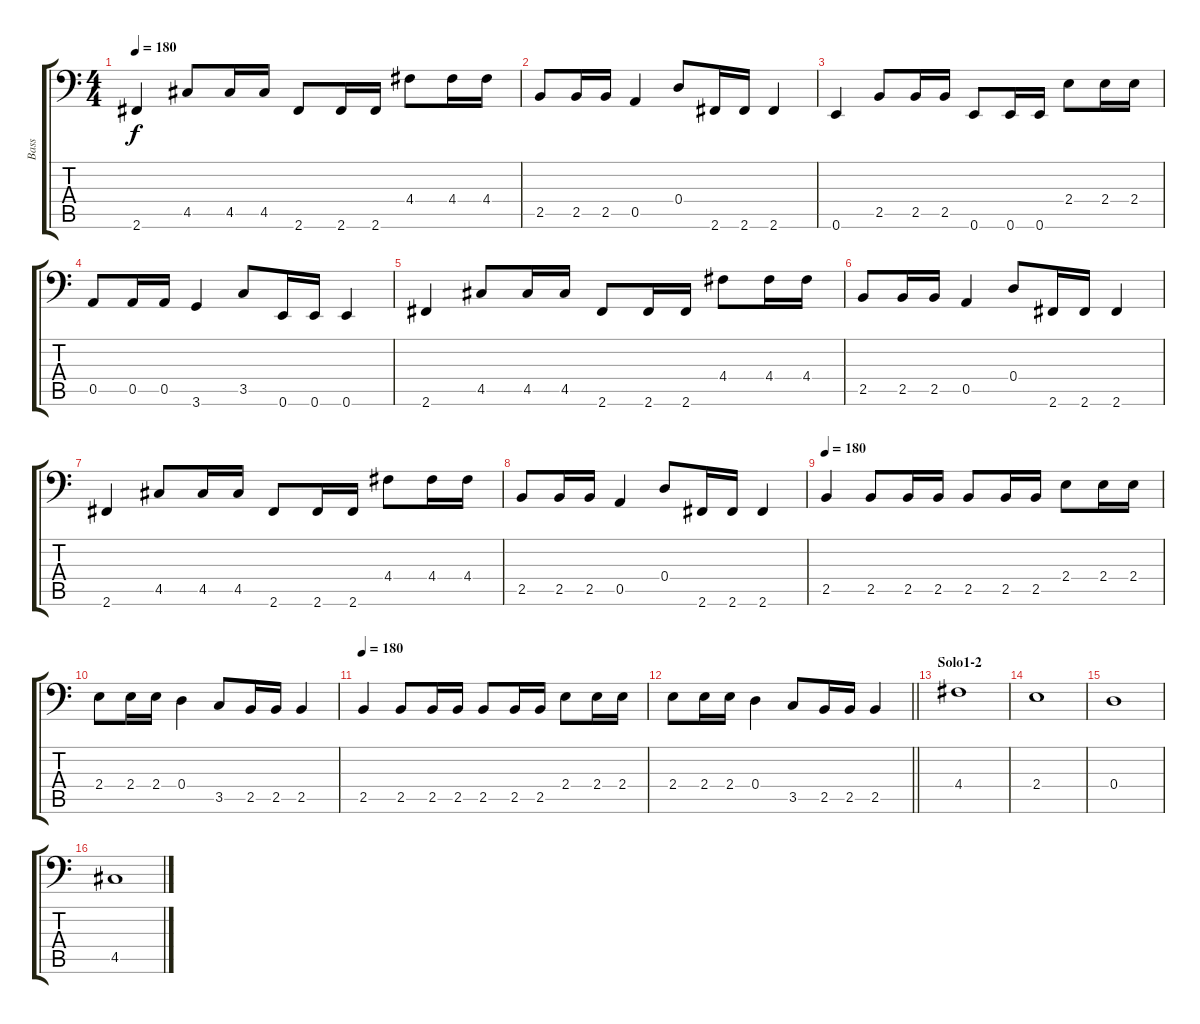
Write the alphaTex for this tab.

\track ("Bass" "Bass") {instrument electricbassfinger}
\staff {score tabs}
\tuning (E3 B2 G2 D2 A1 E1) {hide}
\ts (4 4)
\tempo 180
\clef f4
\ks c
2.6.4{dy f} 4.5.8 4.5.16 4.5.16 2.6.8 2.6.16 2.6.16 4.4.8 4.4.16 4.4.16 |
2.5.8 2.5.16 2.5.16 0.5.4 0.4.8 2.6.16 2.6.16 2.6.4 |
0.6.4{volume 16} 2.5.8 2.5.16 2.5.16 0.6.8 0.6.16 0.6.16 2.4.8 2.4.16 2.4.16 |
0.5.8 0.5.16 0.5.16 3.6.4 3.5.8 0.6.16 0.6.16 0.6.4 |
2.6.4 4.5.8 4.5.16 4.5.16 2.6.8 2.6.16 2.6.16 4.4.8 4.4.16 4.4.16 |
2.5.8 2.5.16 2.5.16 0.5.4 0.4.8 2.6.16 2.6.16 2.6.4 |
2.6.4 4.5.8 4.5.16 4.5.16 2.6.8 2.6.16 2.6.16 4.4.8 4.4.16 4.4.16 |
2.5.8 2.5.16 2.5.16 0.5.4 0.4.8 2.6.16 2.6.16 2.6.4 |
\tempo 180
2.5.4{volume 16} 2.5.8 2.5.16 2.5.16 2.5.8 2.5.16 2.5.16 2.4.8 2.4.16 2.4.16 |
2.4.8 2.4.16 2.4.16 0.4.4 3.5.8 2.5.16 2.5.16 2.5.4 |
\tempo 180
2.5.4{volume 16} 2.5.8 2.5.16 2.5.16 2.5.8 2.5.16 2.5.16 2.4.8 2.4.16 2.4.16 |
\barLineRight lightlight
2.4.8 2.4.16 2.4.16 0.4.4 3.5.8 2.5.16 2.5.16 2.5.4 |
\section ("" "Solo1-2")
4.4.1 |
2.4.1 |
0.4.1 |
4.5.1
